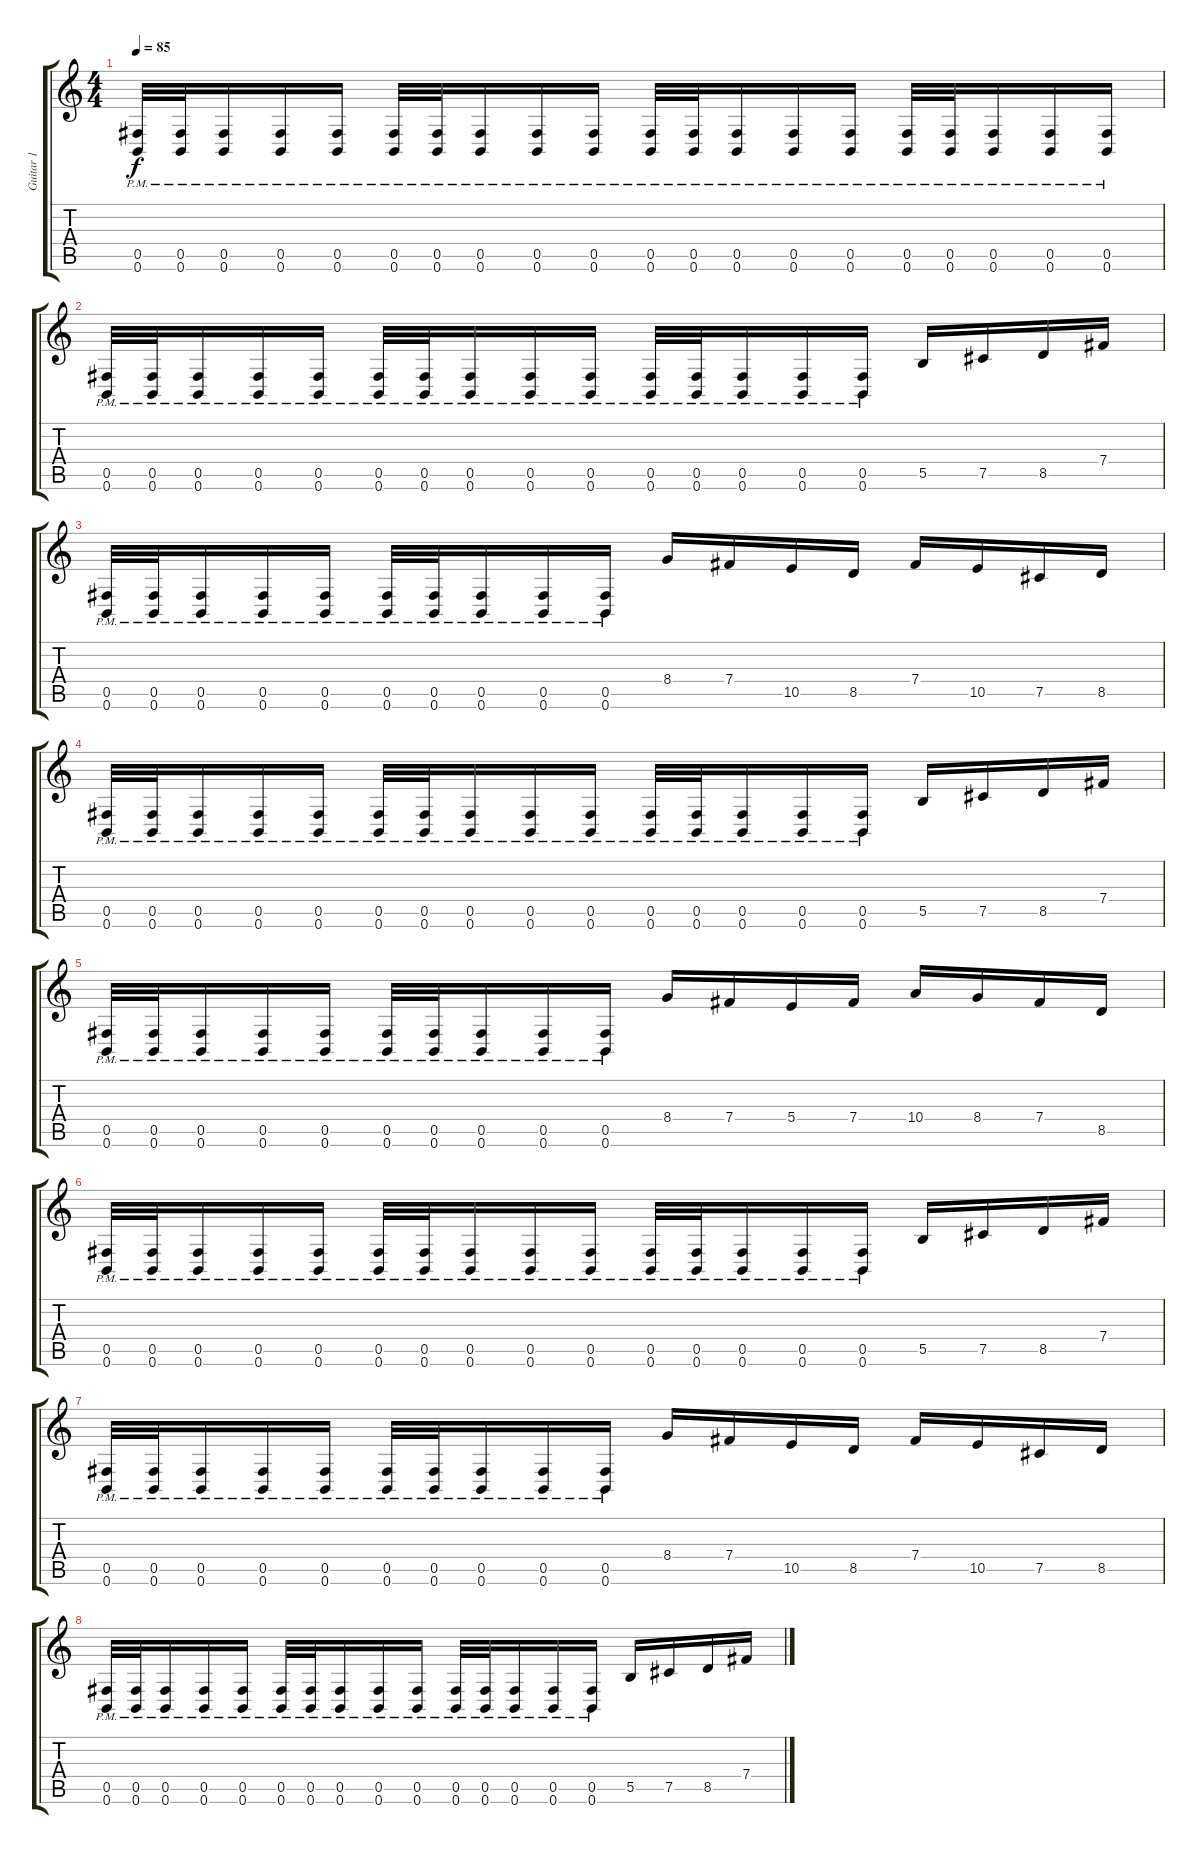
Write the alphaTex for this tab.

\track ("Guitar 1" "Guitar 1") {instrument overdrivenguitar}
\staff {score tabs}
\tuning (Db4 Ab3 E3 B2 Gb2 B1) {hide}
\ts (4 4)
\tempo 85
\clef g2
\ks c
(0.5{pm} 0.6{pm}).32{dy f} (0.5{pm} 0.6{pm}).32 (0.5{pm} 0.6{pm}).16 (0.5{pm} 0.6{pm}).16 (0.5{pm} 0.6{pm}).16 (0.5{pm} 0.6{pm}).32 (0.5{pm} 0.6{pm}).32 (0.5{pm} 0.6{pm}).16 (0.5{pm} 0.6{pm}).16 (0.5{pm} 0.6{pm}).16 (0.5{pm} 0.6{pm}).32 (0.5{pm} 0.6{pm}).32 (0.5{pm} 0.6{pm}).16 (0.5{pm} 0.6{pm}).16 (0.5{pm} 0.6{pm}).16 (0.5{pm} 0.6{pm}).32 (0.5{pm} 0.6{pm}).32 (0.5{pm} 0.6{pm}).16 (0.5{pm} 0.6{pm}).16 (0.5{pm} 0.6{pm}).16 |
(0.5{pm} 0.6{pm}).32 (0.5{pm} 0.6{pm}).32 (0.5{pm} 0.6{pm}).16 (0.5{pm} 0.6{pm}).16 (0.5{pm} 0.6{pm}).16 (0.5{pm} 0.6{pm}).32 (0.5{pm} 0.6{pm}).32 (0.5{pm} 0.6{pm}).16 (0.5{pm} 0.6{pm}).16 (0.5{pm} 0.6{pm}).16 (0.5{pm} 0.6{pm}).32 (0.5{pm} 0.6{pm}).32 (0.5{pm} 0.6{pm}).16 (0.5{pm} 0.6{pm}).16 (0.5{pm} 0.6{pm}).16 5.5.16 7.5.16 8.5.16 7.4.16 |
(0.5{pm} 0.6{pm}).32 (0.5{pm} 0.6{pm}).32 (0.5{pm} 0.6{pm}).16 (0.5{pm} 0.6{pm}).16 (0.5{pm} 0.6{pm}).16 (0.5{pm} 0.6{pm}).32 (0.5{pm} 0.6{pm}).32 (0.5{pm} 0.6{pm}).16 (0.5{pm} 0.6{pm}).16 (0.5{pm} 0.6{pm}).16 8.4.16 7.4.16 10.5.16 8.5.16 7.4.16 10.5.16 7.5.16 8.5.16 |
(0.5{pm} 0.6{pm}).32 (0.5{pm} 0.6{pm}).32 (0.5{pm} 0.6{pm}).16 (0.5{pm} 0.6{pm}).16 (0.5{pm} 0.6{pm}).16 (0.5{pm} 0.6{pm}).32 (0.5{pm} 0.6{pm}).32 (0.5{pm} 0.6{pm}).16 (0.5{pm} 0.6{pm}).16 (0.5{pm} 0.6{pm}).16 (0.5{pm} 0.6{pm}).32 (0.5{pm} 0.6{pm}).32 (0.5{pm} 0.6{pm}).16 (0.5{pm} 0.6{pm}).16 (0.5{pm} 0.6{pm}).16 5.5.16 7.5.16 8.5.16 7.4.16 |
(0.5{pm} 0.6{pm}).32 (0.5{pm} 0.6{pm}).32 (0.5{pm} 0.6{pm}).16 (0.5{pm} 0.6{pm}).16 (0.5{pm} 0.6{pm}).16 (0.5{pm} 0.6{pm}).32 (0.5{pm} 0.6{pm}).32 (0.5{pm} 0.6{pm}).16 (0.5{pm} 0.6{pm}).16 (0.5{pm} 0.6{pm}).16 8.4.16 7.4.16 5.4.16 7.4.16 10.4.16 8.4.16 7.4.16 8.5.16 |
(0.5{pm} 0.6{pm}).32 (0.5{pm} 0.6{pm}).32 (0.5{pm} 0.6{pm}).16 (0.5{pm} 0.6{pm}).16 (0.5{pm} 0.6{pm}).16 (0.5{pm} 0.6{pm}).32 (0.5{pm} 0.6{pm}).32 (0.5{pm} 0.6{pm}).16 (0.5{pm} 0.6{pm}).16 (0.5{pm} 0.6{pm}).16 (0.5{pm} 0.6{pm}).32 (0.5{pm} 0.6{pm}).32 (0.5{pm} 0.6{pm}).16 (0.5{pm} 0.6{pm}).16 (0.5{pm} 0.6{pm}).16 5.5.16 7.5.16 8.5.16 7.4.16 |
(0.5{pm} 0.6{pm}).32 (0.5{pm} 0.6{pm}).32 (0.5{pm} 0.6{pm}).16 (0.5{pm} 0.6{pm}).16 (0.5{pm} 0.6{pm}).16 (0.5{pm} 0.6{pm}).32 (0.5{pm} 0.6{pm}).32 (0.5{pm} 0.6{pm}).16 (0.5{pm} 0.6{pm}).16 (0.5{pm} 0.6{pm}).16 8.4.16 7.4.16 10.5.16 8.5.16 7.4.16 10.5.16 7.5.16 8.5.16 |
(0.5{pm} 0.6{pm}).32 (0.5{pm} 0.6{pm}).32 (0.5{pm} 0.6{pm}).16 (0.5{pm} 0.6{pm}).16 (0.5{pm} 0.6{pm}).16 (0.5{pm} 0.6{pm}).32 (0.5{pm} 0.6{pm}).32 (0.5{pm} 0.6{pm}).16 (0.5{pm} 0.6{pm}).16 (0.5{pm} 0.6{pm}).16 (0.5{pm} 0.6{pm}).32 (0.5{pm} 0.6{pm}).32 (0.5{pm} 0.6{pm}).16 (0.5{pm} 0.6{pm}).16 (0.5{pm} 0.6{pm}).16 5.5.16 7.5.16 8.5.16 7.4.16
